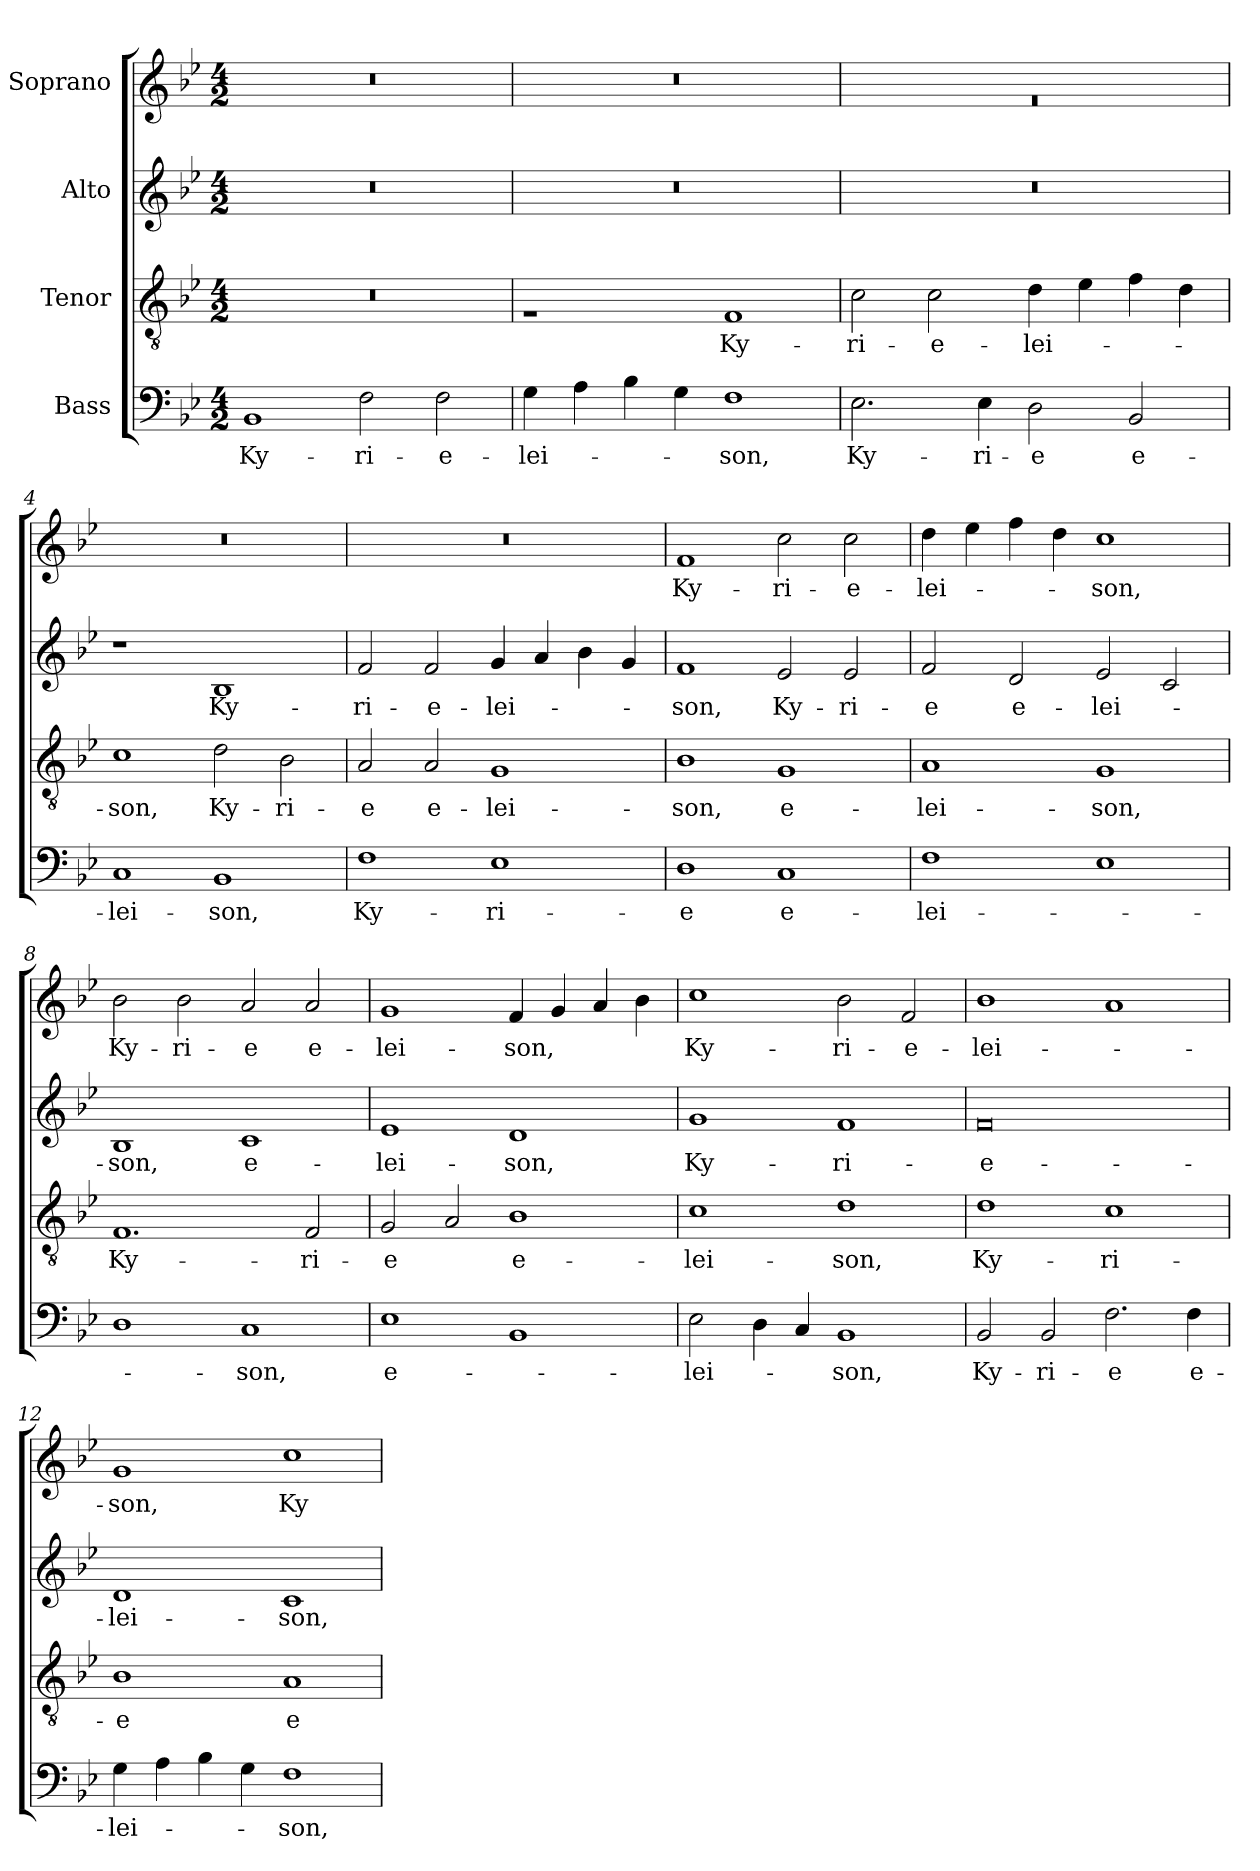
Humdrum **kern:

**kern	**text	**kern	**text	**kern	**text	**kern	**text
*part4	*part4	*part3	*part3	*part2	*part2	*part1	*part1
*staff4	*staff4	*staff3	*staff3	*staff2	*staff2	*staff1	*staff1
*I"Bass	*	*I"Tenor	*	*I"Alto	*	*I"Soprano	*
*clefF4	*	*clefGv2	*	*clefG2	*	*clefG2	*
*k[b-e-]	*	*k[b-e-]	*	*k[b-e-]	*	*k[b-e-]	*
*B-:	*	*B-:	*	*B-:	*	*B-:	*
*M4/2	*	*M4/2	*	*M4/2	*	*M4/2	*
=1	=1	=1	=1	=1	=1	=1	=1
1BB-	Ky-	0r	.	0r	.	0r	.
2F\	-ri-	.	.	.	.	.	.
2F\	-e-	.	.	.	.	.	.
=2	=2	=2	=2	=2	=2	=2	=2
4G\	-lei-	1rG	.	0r	.	0r	.
4A\	.	.	.	.	.	.	.
4B-\	.	.	.	.	.	.	.
4G\	.	.	.	.	.	.	.
1F	-son,	1F	Ky-	.	.	.	.
=3	=3	=3	=3	=3	=3	=3	=3
2.E-\	Ky-	2c\	-ri-	0r	.	0ra	.
.	.	2c\	-e-	.	.	.	.
4E-\	-ri-	.	.	.	.	.	.
2D\	-e	4d\	-lei-	.	.	.	.
.	.	4e-\	.	.	.	.	.
2BB-/	e-	4f\	.	.	.	.	.
.	.	4d\	.	.	.	.	.
=4	=4	=4	=4	=4	=4	=4	=4
1C	-lei-	1c	-son,	1r	.	0r	.
1BB-	-son,	2d\	Ky-	1B-	Ky-	.	.
.	.	2B-\	-ri-	.	.	.	.
=5	=5	=5	=5	=5	=5	=5	=5
1F	Ky-	2A/	-e	2f/	-ri-	0r	.
.	.	2A/	e-	2f/	-e-	.	.
1E-	-ri-	1G	-lei-	4g/	-lei-	.	.
.	.	.	.	4a/	.	.	.
.	.	.	.	4b-\	.	.	.
.	.	.	.	4g/	.	.	.
!!LO:LB:g=z
=6	=6	=6	=6	=6	=6	=6	=6
1D	-e	1B-	-son,	1f	-son,	1f	Ky-
1C	e-	1G	e-	2e-/	Ky-	2cc\	-ri-
.	.	.	.	2e-/	-ri-	2cc\	-e-
=7	=7	=7	=7	=7	=7	=7	=7
1F	-lei-	1A	-lei-	2f/	-e	4dd\	-lei-
.	.	.	.	.	.	4ee-\	.
.	.	.	.	2d/	e-	4ff\	.
.	.	.	.	.	.	4dd\	.
1E-	.	1G	-son,	2e-/	-lei-	1cc	-son,
.	.	.	.	2c/	.	.	.
=8	=8	=8	=8	=8	=8	=8	=8
1D	.	1.F	Ky-	1B-	-son,	2b-\	Ky-
.	.	.	.	.	.	2b-\	-ri-
1C	-son,	.	.	1c	e-	2a/	-e
.	.	2F/	-ri-	.	.	2a/	e-
=9	=9	=9	=9	=9	=9	=9	=9
1E-	e-	2G/	-e	1e-	-lei-	1g	-lei-
.	.	2A/	.	.	.	.	.
1BB-	.	1B-	e-	1d	-son,	4f/	-son,
.	.	.	.	.	.	4g/	.
.	.	.	.	.	.	4a/	.
.	.	.	.	.	.	4b-\	.
=10	=10	=10	=10	=10	=10	=10	=10
2E-\	-lei-	1c	-lei-	1g	Ky-	1cc	Ky-
4D\	.	.	.	.	.	.	.
4C/	.	.	.	.	.	.	.
1BB-	-son,	1d	-son,	1f	-ri-	2b-\	-ri-
.	.	.	.	.	.	2f/	-e-
!!LO:LB:g=z
=11	=11	=11	=11	=11	=11	=11	=11
2BB-/	Ky-	1d	Ky-	0f	-e-	1b-	-lei-
2BB-/	-ri-	.	.	.	.	.	.
2.F\	-e	1c	-ri-	.	.	1a	.
4F\	e-	.	.	.	.	.	.
=12	=12	=12	=12	=12	=12	=12	=12
4G\	-lei-	1B-	-e	1d	-lei-	1g	-son,
4A\	.	.	.	.	.	.	.
4B-\	.	.	.	.	.	.	.
4G\	.	.	.	.	.	.	.
1F	-son,	1A	e-	1c	-son,	1cc	Ky-
=	=	=	=	=	=	=	=
*-	*-	*-	*-	*-	*-	*-	*-
